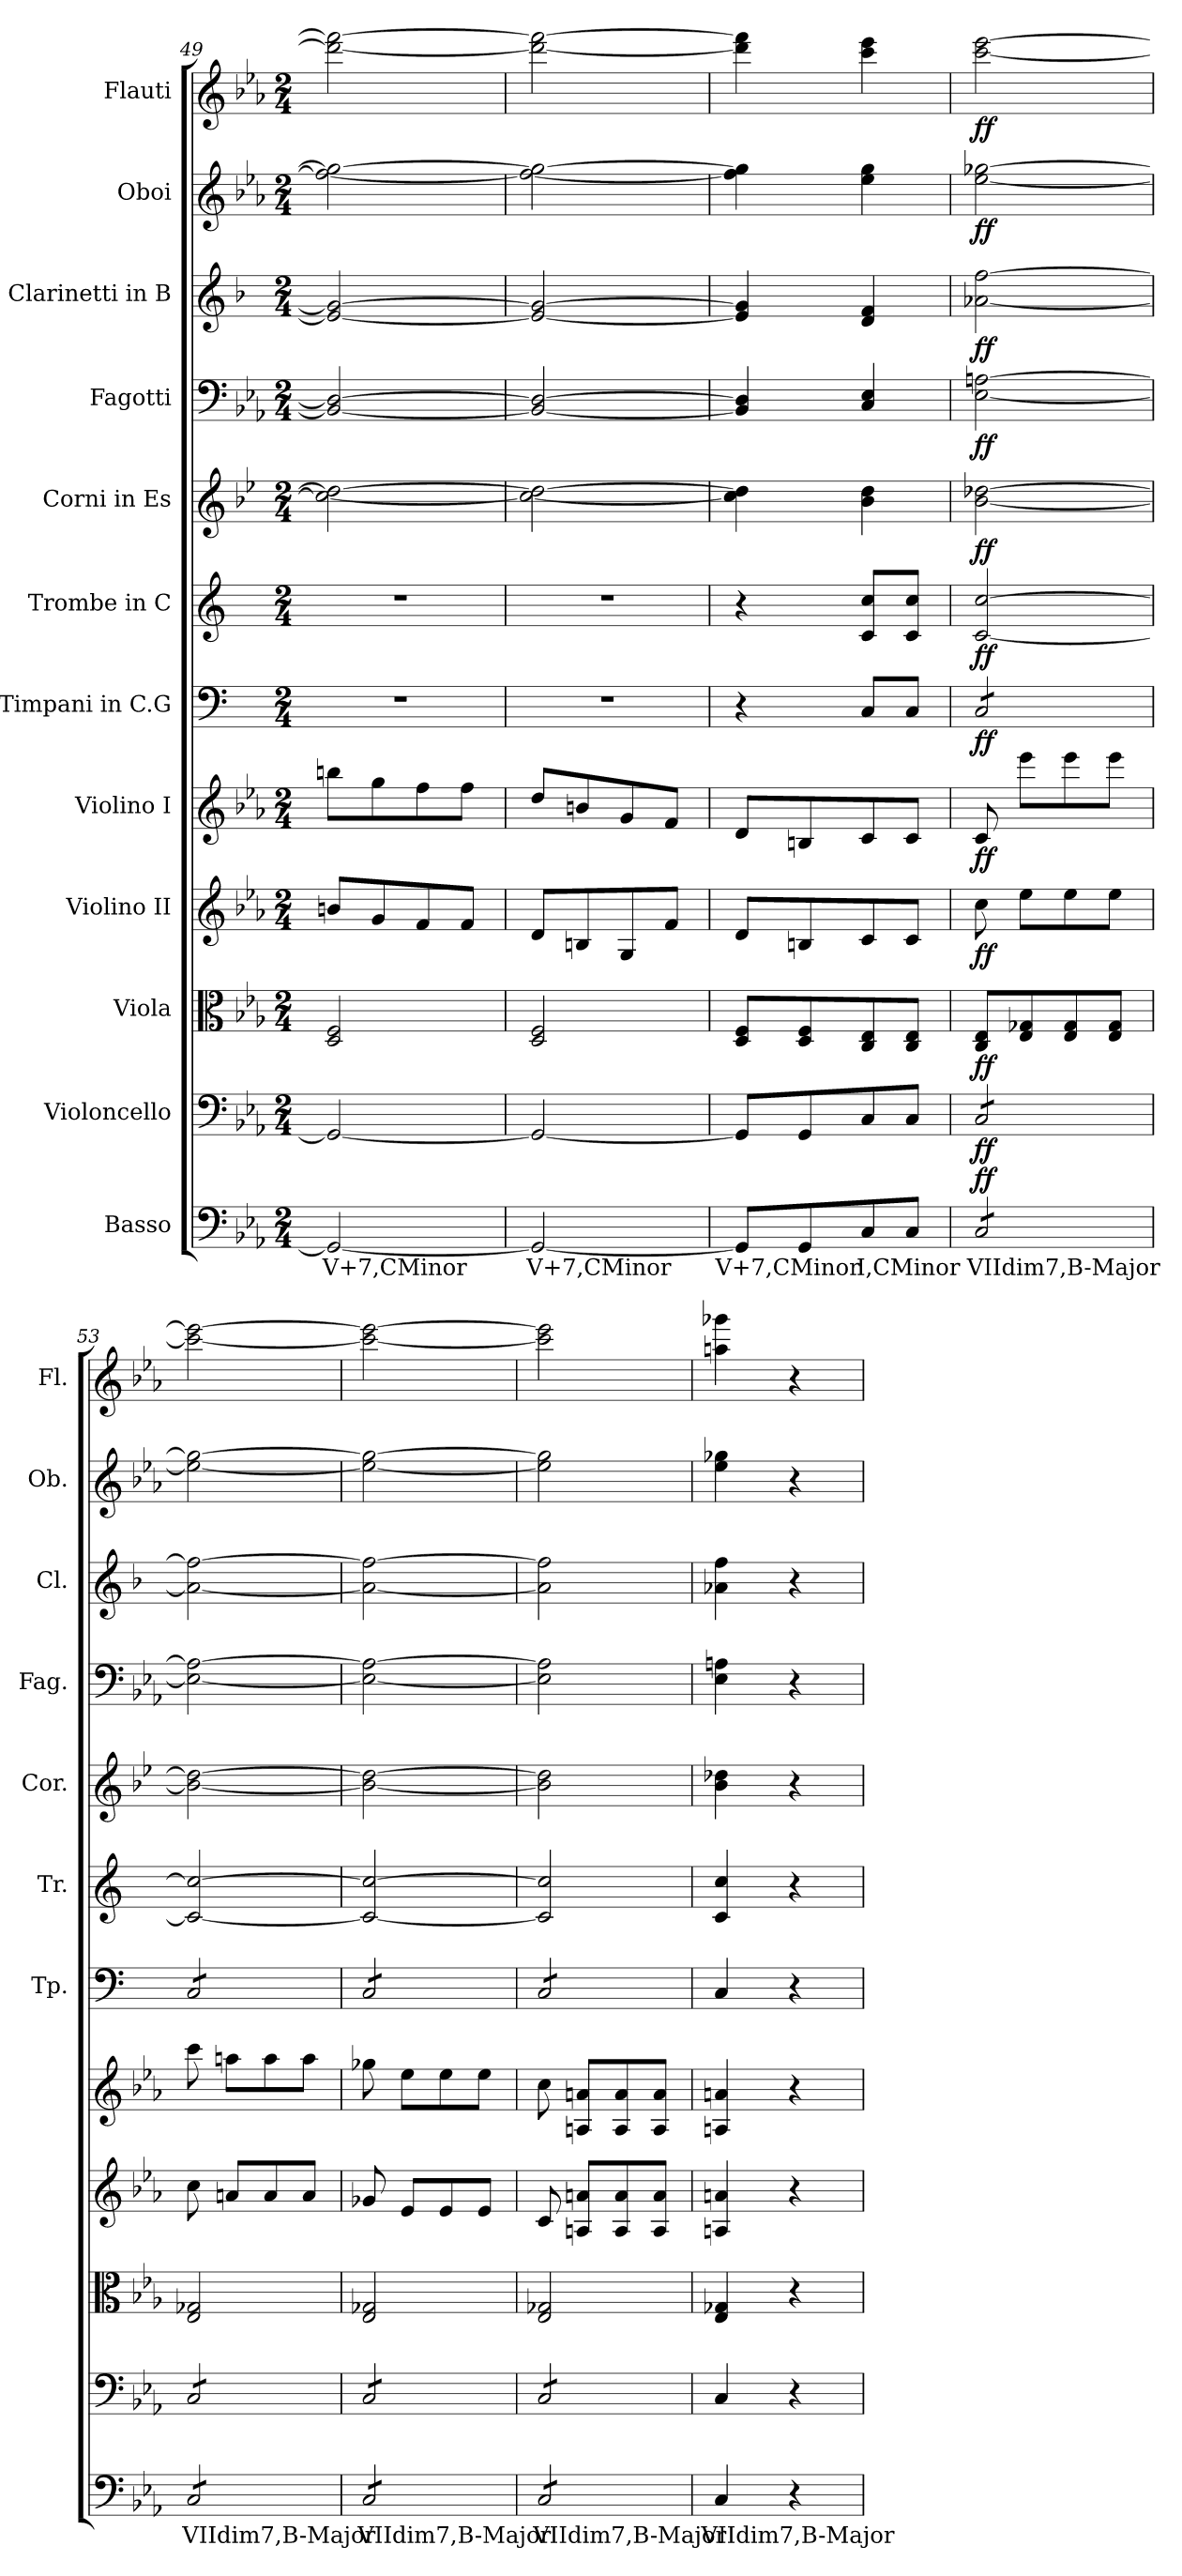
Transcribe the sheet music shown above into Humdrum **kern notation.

**kern	**text	**dynam	**kern	**dynam	**kern	**dynam	**kern	**dynam	**kern	**dynam	**kern	**dynam	**kern	**dynam	**kern	**dynam	**kern	**dynam	**kern	**dynam	**kern	**dynam	**kern	**dynam
*part12	*part12	*part12	*part11	*part11	*part10	*part10	*part9	*part9	*part8	*part8	*part7	*part7	*part6	*part6	*part5	*part5	*part4	*part4	*part3	*part3	*part2	*part2	*part1	*part1
*staff12	*staff12	*staff12	*staff11	*staff11	*staff10	*staff10	*staff9	*staff9	*staff8	*staff8	*staff7	*staff7	*staff6	*staff6	*staff5	*staff5	*staff4	*staff4	*staff3	*staff3	*staff2	*staff2	*staff1	*staff1
*I"Basso	*	*	*I"Violoncello	*	*I"Viola	*	*I"Violino II	*	*I"Violino I	*	*I"Timpani in C.G	*	*I"Trombe in C	*	*I"Corni in Es	*	*I"Fagotti	*	*I"Clarinetti in B	*	*I"Oboi	*	*I"Flauti	*
*	*	*	*	*	*	*	*	*	*	*	*I'Tp.	*	*I'Tr.	*	*I'Cor.	*	*I'Fag.	*	*I'Cl.	*	*I'Ob.	*	*I'Fl.	*
*clefF4	*	*	*clefF4	*	*clefC3	*	*clefG2	*	*clefG2	*	*clefF4	*	*clefG2	*	*clefG2	*	*clefF4	*	*clefG2	*	*clefG2	*	*clefG2	*
*ITrd7c12	*	*	*	*	*	*	*	*	*	*	*	*	*	*	*ITrd4c7	*	*	*	*ITrd1c2	*	*	*	*	*
*k[b-e-a-]	*	*	*k[b-e-a-]	*	*k[b-e-a-]	*	*k[b-e-a-]	*	*k[b-e-a-]	*	*k[]	*	*k[]	*	*k[b-e-a-]	*	*k[b-e-a-]	*	*k[b-e-a-]	*	*k[b-e-a-]	*	*k[b-e-a-]	*
*M2/4	*	*	*M2/4	*	*M2/4	*	*M2/4	*	*M2/4	*	*M2/4	*	*M2/4	*	*M2/4	*	*M2/4	*	*M2/4	*	*M2/4	*	*M2/4	*
=49	=49	=49	=49	=49	=49	=49	=49	=49	=49	=49	=49	=49	=49	=49	=49	=49	=49	=49	=49	=49	=49	=49	=49	=49
2GGG/_	V+7,CMinor	.	2GG/_	.	2D/ 2F/	.	8bn/L	.	8bbn\L	.	2r	.	2r	.	2f\_ 2g\_	.	2BB/_ 2D/_	.	2d/_ 2f/_	.	2ff\_ 2gg\_	.	2ddd\_ 2fff\_	.
.	.	.	.	.	.	.	8g/	.	8gg\	.	.	.	.	.	.	.	.	.	.	.	.	.	.	.
.	.	.	.	.	.	.	8f/	.	8ff\	.	.	.	.	.	.	.	.	.	.	.	.	.	.	.
.	.	.	.	.	.	.	8f/J	.	8ff\J	.	.	.	.	.	.	.	.	.	.	.	.	.	.	.
=50	=50	=50	=50	=50	=50	=50	=50	=50	=50	=50	=50	=50	=50	=50	=50	=50	=50	=50	=50	=50	=50	=50	=50	=50
2GGG/_	V+7,CMinor	.	2GG/_	.	2D/ 2F/	.	8d/L	.	8dd/L	.	2r	.	2r	.	2f\_ 2g\_	.	2BB/_ 2D/_	.	2d/_ 2f/_	.	2ff\_ 2gg\_	.	2ddd\_ 2fff\_	.
.	.	.	.	.	.	.	8Bn/	.	8bn/	.	.	.	.	.	.	.	.	.	.	.	.	.	.	.
.	.	.	.	.	.	.	8G/	.	8g/	.	.	.	.	.	.	.	.	.	.	.	.	.	.	.
.	.	.	.	.	.	.	8f/J	.	8f/J	.	.	.	.	.	.	.	.	.	.	.	.	.	.	.
=51	=51	=51	=51	=51	=51	=51	=51	=51	=51	=51	=51	=51	=51	=51	=51	=51	=51	=51	=51	=51	=51	=51	=51	=51
8GGG/L]	V+7,CMinor	.	8GG/L]	.	8D/ 8F/L	.	8d/L	.	8d/L	.	4r	.	4r	.	4f\] 4g\]	.	4BB/] 4D/]	.	4d/] 4f/]	.	4ff\] 4gg\]	.	4ddd\] 4fff\]	.
8GGG/	.	.	8GG/	.	8D/ 8F/	.	8Bn/	.	8Bn/	.	.	.	.	.	.	.	.	.	.	.	.	.	.	.
8CC/	I,CMinor	.	8C/	.	8C/ 8E-/	.	8c/	.	8c/	.	8C/L	.	8c/ 8cc/L	.	4e-\ 4g\	.	4C/ 4E-/	.	4c/ 4e-/	.	4ee-\ 4gg\	.	4ccc\ 4eee-\	.
8CC/J	.	.	8C/J	.	8C/ 8E-/J	.	8c/J	.	8c/J	.	8C/J	.	8c/ 8cc/J	.	.	.	.	.	.	.	.	.	.	.
=52	=52	=52	=52	=52	=52	=52	=52	=52	=52	=52	=52	=52	=52	=52	=52	=52	=52	=52	=52	=52	=52	=52	=52	=52
!	!	!LO:DY:b	!	!LO:DY:b	!	!LO:DY:b	!	!LO:DY:b	!	!LO:DY:b	!	!LO:DY:b	!	!LO:DY:b	!	!LO:DY:b	!	!LO:DY:b	!	!LO:DY:b	!	!LO:DY:b	!	!LO:DY:b
*tremolo	*	*	*	*	*	*	*	*	*	*	*	*	*	*	*	*	*	*	*	*	*	*	*	*
*	*	*	*tremolo	*	*	*	*	*	*	*	*	*	*	*	*	*	*	*	*	*	*	*	*	*
*	*	*	*	*	*	*	*	*	*	*	*tremolo	*	*	*	*	*	*	*	*	*	*	*	*	*
8CC/L	VIIdim7,B-Major	ff	8C/L	ff	8C/ 8E-/L	ff	8cc\	ff	8c/	ff	8C/L	ff	[2c/ [2cc/	ff	[2e-\ [2g-X\	ff	[2E-\ [2An\	ff	[2g-X\ [2ee-\	ff	[2ee-\ [2gg-X\	ff	[2ccc\ [2eee-\	ff
8CC/	.	.	8C/	.	8E-/ 8G-X/	.	8ee-\L	.	8eee-\L	.	8C/	.	.	.	.	.	.	.	.	.	.	.	.	.
8CC/	.	.	8C/	.	8E-/ 8G-/	.	8ee-\	.	8eee-\	.	8C/	.	.	.	.	.	.	.	.	.	.	.	.	.
8CC/J	.	.	8C/J	.	8E-/ 8G-/J	.	8ee-\J	.	8eee-\J	.	8C/J	.	.	.	.	.	.	.	.	.	.	.	.	.
!!LO:PB:g=z
=53	=53	=53	=53	=53	=53	=53	=53	=53	=53	=53	=53	=53	=53	=53	=53	=53	=53	=53	=53	=53	=53	=53	=53	=53
8CC/L	VIIdim7,B-Major	.	8C/L	.	2E-/ 2G-X/	.	8cc\	.	8ccc\	.	8C/L	.	2c/_ 2cc/_	.	2e-\_ 2g-\_	.	2E-\_ 2A\_	.	2g-\_ 2ee-\_	.	2ee-\_ 2gg-\_	.	2ccc\_ 2eee-\_	.
8CC/	.	.	8C/	.	.	.	8an/L	.	8aan\L	.	8C/	.	.	.	.	.	.	.	.	.	.	.	.	.
8CC/	.	.	8C/	.	.	.	8a/	.	8aa\	.	8C/	.	.	.	.	.	.	.	.	.	.	.	.	.
8CC/J	.	.	8C/J	.	.	.	8a/J	.	8aa\J	.	8C/J	.	.	.	.	.	.	.	.	.	.	.	.	.
=54	=54	=54	=54	=54	=54	=54	=54	=54	=54	=54	=54	=54	=54	=54	=54	=54	=54	=54	=54	=54	=54	=54	=54	=54
8CC/L	VIIdim7,B-Major	.	8C/L	.	2E-/ 2G-X/	.	8g-X/	.	8gg-X\	.	8C/L	.	2c/_ 2cc/_	.	2e-\_ 2g-\_	.	2E-\_ 2A\_	.	2g-\_ 2ee-\_	.	2ee-\_ 2gg-\_	.	2ccc\_ 2eee-\_	.
8CC/	.	.	8C/	.	.	.	8e-/L	.	8ee-\L	.	8C/	.	.	.	.	.	.	.	.	.	.	.	.	.
8CC/	.	.	8C/	.	.	.	8e-/	.	8ee-\	.	8C/	.	.	.	.	.	.	.	.	.	.	.	.	.
8CC/J	.	.	8C/J	.	.	.	8e-/J	.	8ee-\J	.	8C/J	.	.	.	.	.	.	.	.	.	.	.	.	.
=55	=55	=55	=55	=55	=55	=55	=55	=55	=55	=55	=55	=55	=55	=55	=55	=55	=55	=55	=55	=55	=55	=55	=55	=55
8CC/L	VIIdim7,B-Major	.	8C/L	.	2E-/ 2G-X/	.	8c/	.	8cc\	.	8C/L	.	2c/] 2cc/]	.	2e-\] 2g-\]	.	2E-\] 2A\]	.	2g-\] 2ee-\]	.	2ee-\] 2gg-\]	.	2ccc\] 2eee-\]	.
8CC/	.	.	8C/	.	.	.	8An/ 8an/L	.	8An/ 8an/L	.	8C/	.	.	.	.	.	.	.	.	.	.	.	.	.
8CC/	.	.	8C/	.	.	.	8A/ 8a/	.	8A/ 8a/	.	8C/	.	.	.	.	.	.	.	.	.	.	.	.	.
8CC/J	.	.	8C/J	.	.	.	8A/ 8a/J	.	8A/ 8a/J	.	8C/J	.	.	.	.	.	.	.	.	.	.	.	.	.
*	*	*	*	*	*	*	*	*	*	*	*Xtremolo	*	*	*	*	*	*	*	*	*	*	*	*	*
*	*	*	*Xtremolo	*	*	*	*	*	*	*	*	*	*	*	*	*	*	*	*	*	*	*	*	*
*Xtremolo	*	*	*	*	*	*	*	*	*	*	*	*	*	*	*	*	*	*	*	*	*	*	*	*
!!LO:PB:g=z
=56	=56	=56	=56	=56	=56	=56	=56	=56	=56	=56	=56	=56	=56	=56	=56	=56	=56	=56	=56	=56	=56	=56	=56	=56
4CC/	VIIdim7,B-Major	.	4C/	.	4E-/ 4G-X/	.	4An/ 4an/	.	4An/ 4an/	.	4C/	.	4c/ 4cc/	.	4e-\ 4g-X\	.	4E-\ 4An\	.	4g-X\ 4ee-\	.	4ee-\ 4gg-X\	.	4aan\ 4ggg-X\	.
4r	.	.	4r	.	4r	.	4r	.	4r	.	4r	.	4r	.	4r	.	4r	.	4r	.	4r	.	4r	.
=	=	=	=	=	=	=	=	=	=	=	=	=	=	=	=	=	=	=	=	=	=	=	=	=
*-	*-	*-	*-	*-	*-	*-	*-	*-	*-	*-	*-	*-	*-	*-	*-	*-	*-	*-	*-	*-	*-	*-	*-	*-
